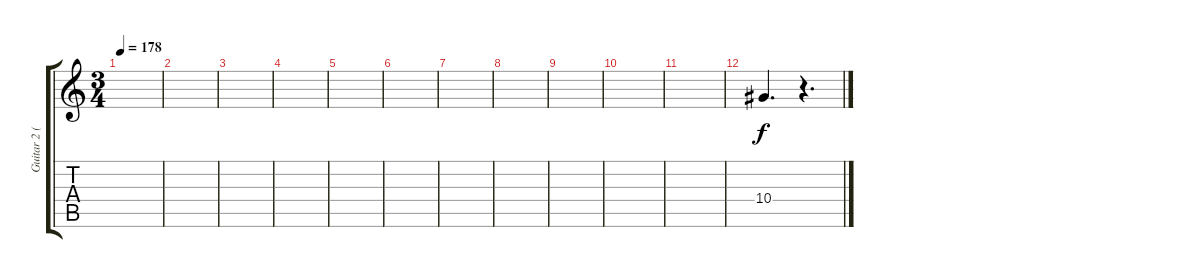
\track ("Guitar 2 (Lead)" "Guitar 2 (") {instrument distortionguitar}
\staff {score tabs}
\tuning (C4 G3 Eb3 Bb2 F2 C2) {hide}
\ts (3 4)
\tempo 178
\clef g2
\ks c
|
|
|
|
|
|
|
|
|
|
|
10.4.4{d} r.4{d}
